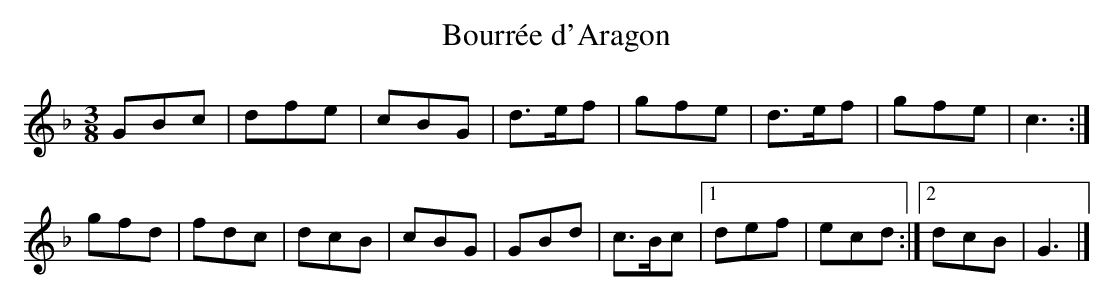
X:1
T:Bourrée d'Aragon
L:1/8
M:3/8
K:G dorian
GBc|dfe|cBG|d>ef|gfe|d>ef|gfe|c3:|
gfd|fdc|dcB|cBG|GBd|c>Bc|1def|ecd:|2dcB|G3|]
